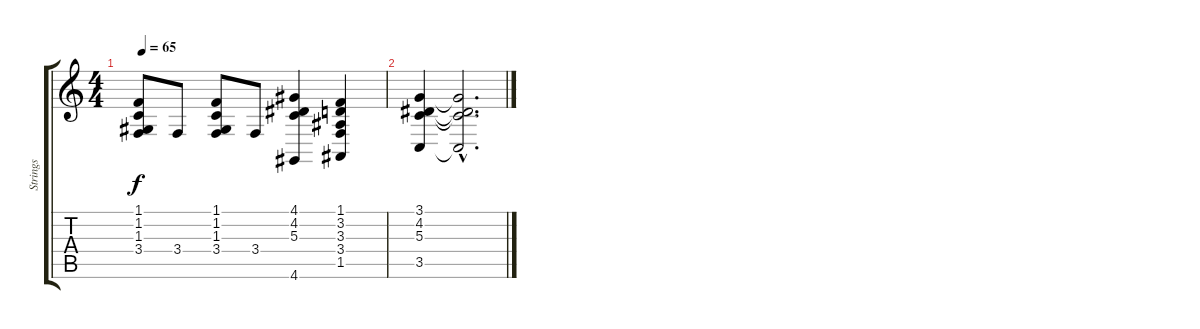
\track ("Strings" "Strings") {instrument stringensemble1}
\staff {score tabs}
\tuning (E4 B3 G3 D3 A2 E2) {hide}
\ts (4 4)
\tempo 65
\clef g2
\ks c
(1.1 1.2 1.3 3.4).8{dy f} 3.4.8 (1.1 1.2 1.3 3.4).8 3.4.8 (4.1 4.2 5.3 4.6).4 (1.1 3.2 3.3 3.4 1.5).4 |
(3.1 4.2 5.3 3.5).4{volume 9} (3.1{hac t} 4.2{hac t} 5.3{hac t} 3.5{hac t}).2{d}
